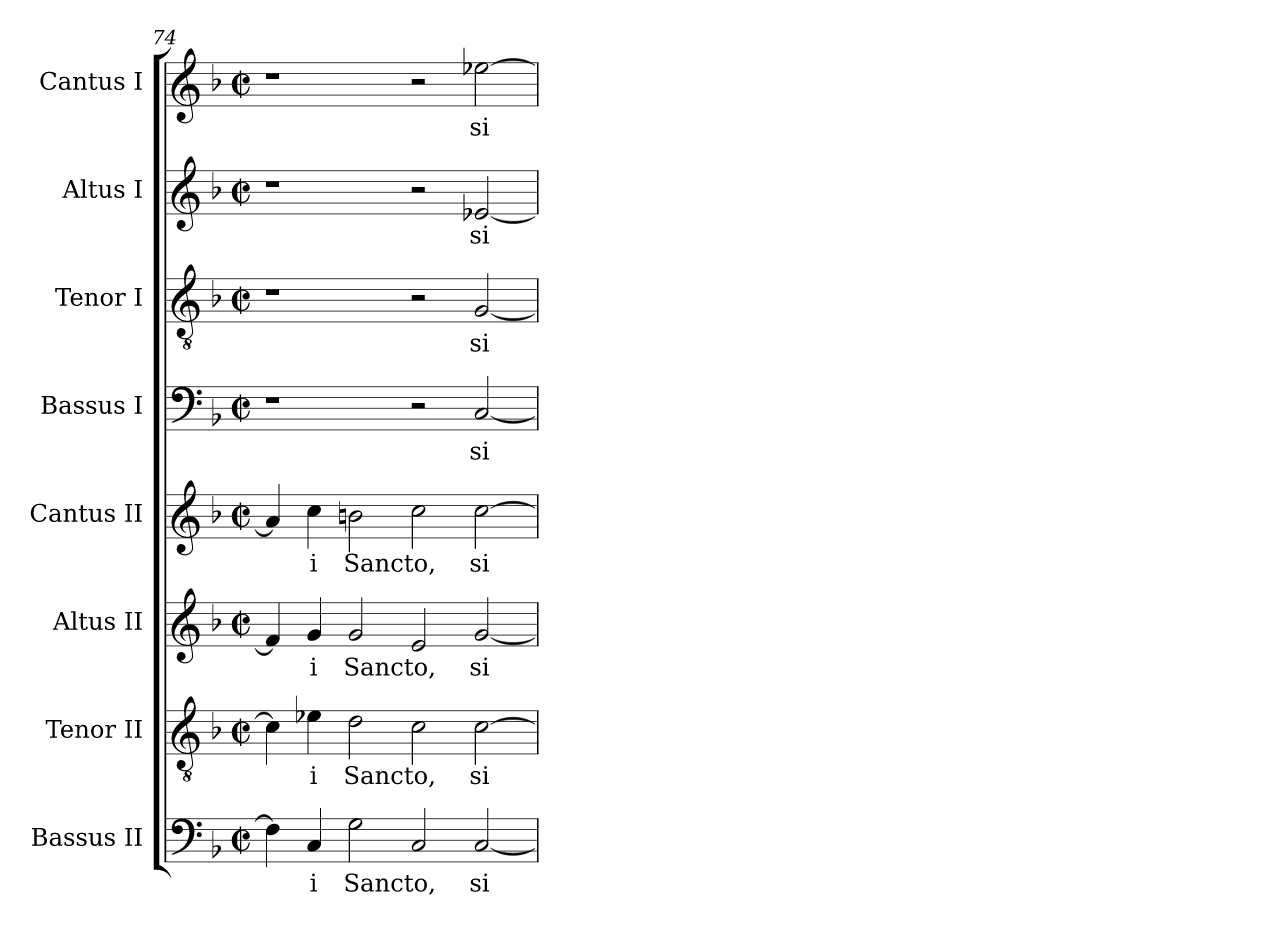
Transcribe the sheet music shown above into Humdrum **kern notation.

**kern	**text	**kern	**text	**kern	**text	**kern	**text	**kern	**text	**kern	**text	**kern	**text	**kern	**text
*part8	*part8	*part7	*part7	*part6	*part6	*part5	*part5	*part4	*part4	*part3	*part3	*part2	*part2	*part1	*part1
*staff8	*staff8	*staff7	*staff7	*staff6	*staff6	*staff5	*staff5	*staff4	*staff4	*staff3	*staff3	*staff2	*staff2	*staff1	*staff1
*I"Bassus II	*	*I"Tenor II	*	*I"Altus II	*	*I"Cantus II	*	*I"Bassus I	*	*I"Tenor I	*	*I"Altus I	*	*I"Cantus I	*
*clefF4	*	*clefGv2	*	*clefG2	*	*clefG2	*	*clefF4	*	*clefGv2	*	*clefG2	*	*clefG2	*
*k[b-]	*	*k[b-]	*	*k[b-]	*	*k[b-]	*	*k[b-]	*	*k[b-]	*	*k[b-]	*	*k[b-]	*
*F:	*	*F:	*	*F:	*	*F:	*	*F:	*	*F:	*	*F:	*	*F:	*
*M2/2	*	*M2/2	*	*M2/2	*	*M2/2	*	*M2/2	*	*M2/2	*	*M2/2	*	*M2/2	*
*met(c|)	*	*met(c|)	*	*met(c|)	*	*met(c|)	*	*met(c|)	*	*met(c|)	*	*met(c|)	*	*met(c|)	*
=74	=74	=74	=74	=74	=74	=74	=74	=74	=74	=74	=74	=74	=74	=74	=74
4F\]	.	4c\]	.	4f/]	.	4a/]	.	1r	.	1r	.	1r	.	1r	.
!	!LO:LY:b:cj	!	!LO:LY:b:cj	!	!LO:LY:b:cj	!	!LO:LY:b:cj	!	!	!	!	!	!	!	!
4C/	i	4e-X\	i	4g/	-i	4cc\	i	.	.	.	.	.	.	.	.
!	!LO:LY:b:cj	!	!LO:LY:b:cj	!	!LO:LY:b:cj	!	!LO:LY:b:cj	!	!	!	!	!	!	!	!
2G\	Sancto,	2d\	Sancto,	2g/	Sancto,	2bn\	Sancto,	.	.	.	.	.	.	.	.
2C/	.	2c\	.	2e/	.	2cc\	.	2r	.	2r	.	2r	.	2r	.
!	!LO:LY:b:cj	!	!LO:LY:b:cj	!	!LO:LY:b:cj	!	!LO:LY:b:cj	!	!LO:LY:b:cj	!	!LO:LY:b:cj	!	!LO:LY:b:cj	!	!LO:LY:b:cj
[<2C/	si	[>2c\	si	[<2g/	si-	[>2cc\	si	[<2C/	si	[<2G/	si	[<2e-X/	si-	[>2ee-X\	si
=	=	=	=	=	=	=	=	=	=	=	=	=	=	=	=
*-	*-	*-	*-	*-	*-	*-	*-	*-	*-	*-	*-	*-	*-	*-	*-
